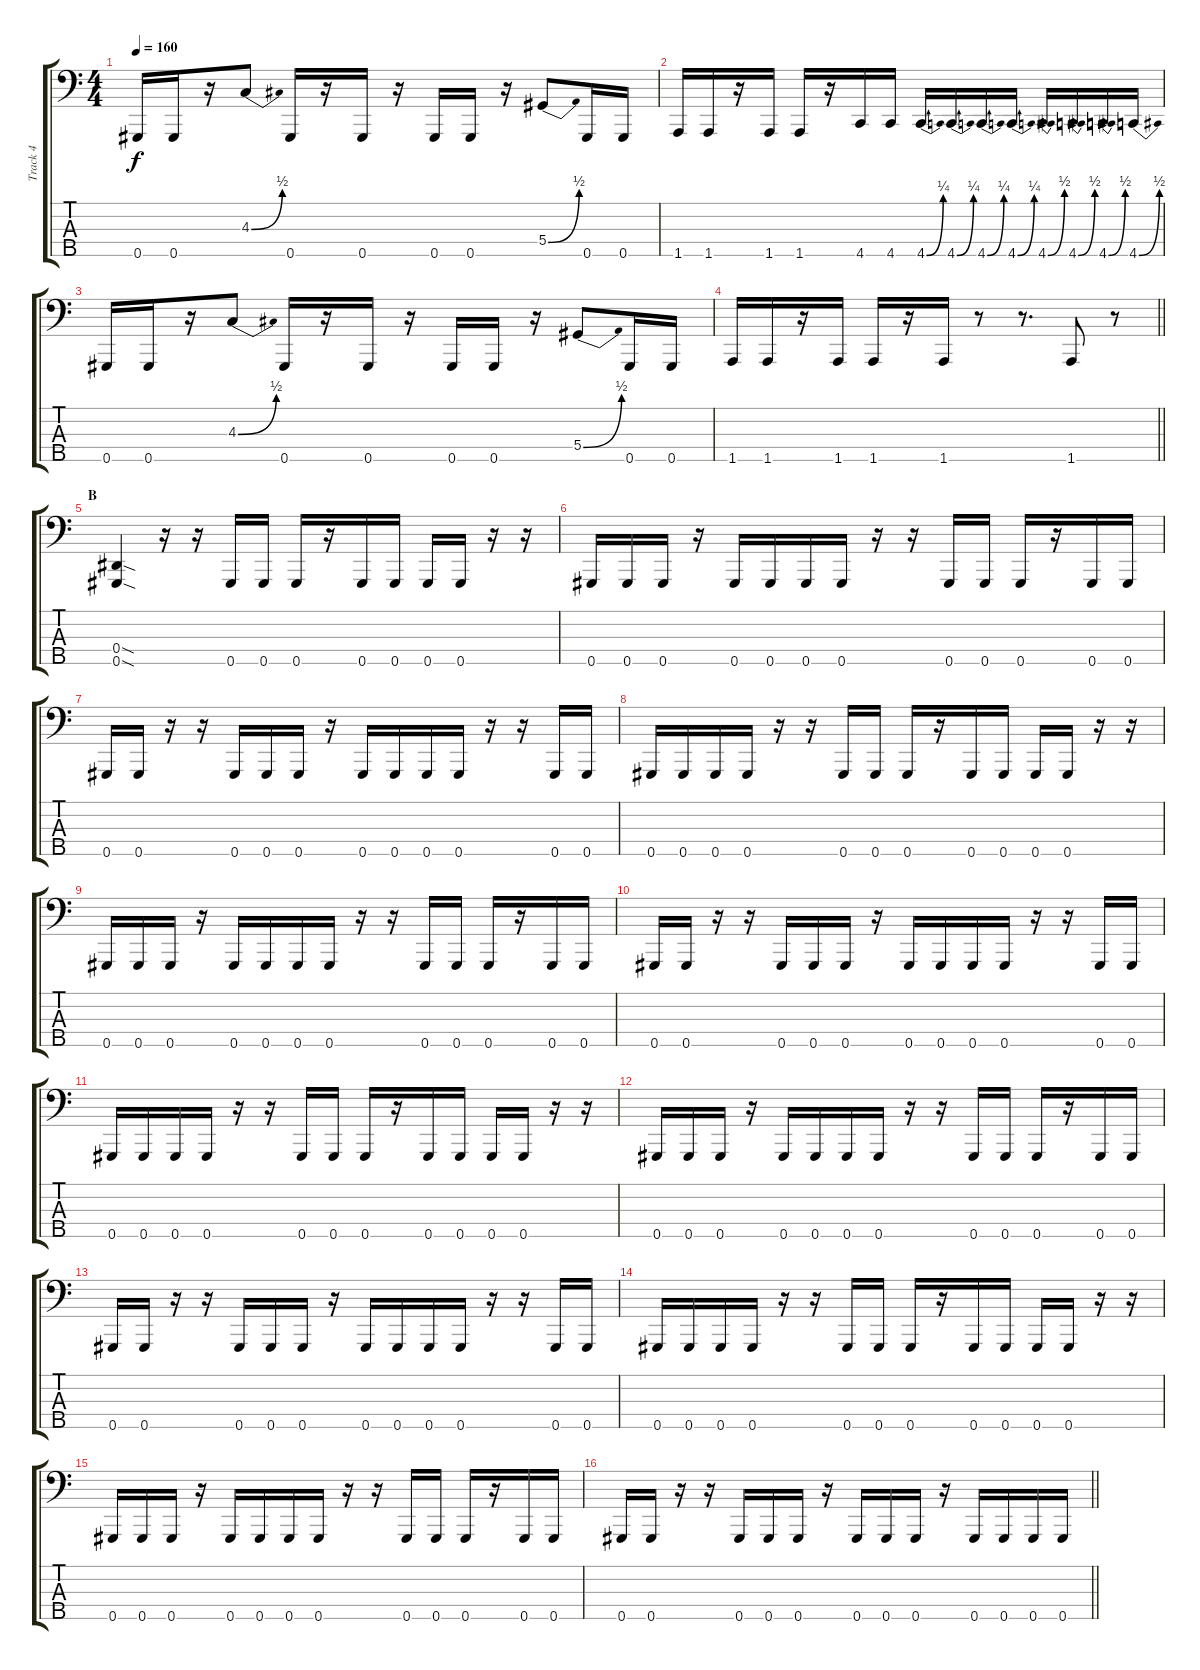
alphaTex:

\track ("Track 4" "Track 4") {instrument electricbasspick}
\staff {score tabs}
\tuning (Gb2 Db2 Ab1 Eb1 Ab0) {hide}
\ts (4 4)
\tempo 160
\clef f4
\ks c
0.5.16{dy f} 0.5.16 r.16 4.3{be (bend 0 0 60 2)}.8 0.5.16 r.16 0.5.16 r.16 0.5.16 0.5.16 r.16 5.4{be (bend 0 0 60 2)}.8 0.5.16 0.5.16 |
1.5.16 1.5.16 r.16 1.5.16 1.5.16 r.16 4.5.16 4.5.16 4.5{be (bend 0 0 60 1)}.16 4.5{be (bend 0 0 60 1)}.16 4.5{be (bend 0 0 60 1)}.16 4.5{be (bend 0 0 60 1)}.16 4.5{be (bend 0 0 60 2)}.16 4.5{be (bend 0 0 60 2)}.16 4.5{be (bend 0 0 60 2)}.16 4.5{be (bend 0 0 60 2)}.16 |
0.5.16 0.5.16 r.16 4.3{be (bend 0 0 60 2)}.8 0.5.16 r.16 0.5.16 r.16 0.5.16 0.5.16 r.16 5.4{be (bend 0 0 60 2)}.8 0.5.16 0.5.16 |
\barLineRight lightlight
1.5.16 1.5.16 r.16 1.5.16 1.5.16 r.16 1.5.16 r.8 r.8{d} 1.5.8 r.8 |
\section ("" "B")
(0.4{sod} 0.5{sod}).4 r.16 r.16 0.5.16 0.5.16 0.5.16 r.16 0.5.16 0.5.16 0.5.16 0.5.16 r.16 r.16 |
0.5.16 0.5.16 0.5.16 r.16 0.5.16 0.5.16 0.5.16 0.5.16 r.16 r.16 0.5.16 0.5.16 0.5.16 r.16 0.5.16 0.5.16 |
0.5.16 0.5.16 r.16 r.16 0.5.16 0.5.16 0.5.16 r.16 0.5.16 0.5.16 0.5.16 0.5.16 r.16 r.16 0.5.16 0.5.16 |
0.5.16 0.5.16 0.5.16 0.5.16 r.16 r.16 0.5.16 0.5.16 0.5.16 r.16 0.5.16 0.5.16 0.5.16 0.5.16 r.16 r.16 |
0.5.16 0.5.16 0.5.16 r.16 0.5.16 0.5.16 0.5.16 0.5.16 r.16 r.16 0.5.16 0.5.16 0.5.16 r.16 0.5.16 0.5.16 |
0.5.16 0.5.16 r.16 r.16 0.5.16 0.5.16 0.5.16 r.16 0.5.16 0.5.16 0.5.16 0.5.16 r.16 r.16 0.5.16 0.5.16 |
0.5.16 0.5.16 0.5.16 0.5.16 r.16 r.16 0.5.16 0.5.16 0.5.16 r.16 0.5.16 0.5.16 0.5.16 0.5.16 r.16 r.16 |
0.5.16 0.5.16 0.5.16 r.16 0.5.16 0.5.16 0.5.16 0.5.16 r.16 r.16 0.5.16 0.5.16 0.5.16 r.16 0.5.16 0.5.16 |
0.5.16 0.5.16 r.16 r.16 0.5.16 0.5.16 0.5.16 r.16 0.5.16 0.5.16 0.5.16 0.5.16 r.16 r.16 0.5.16 0.5.16 |
0.5.16 0.5.16 0.5.16 0.5.16 r.16 r.16 0.5.16 0.5.16 0.5.16 r.16 0.5.16 0.5.16 0.5.16 0.5.16 r.16 r.16 |
0.5.16 0.5.16 0.5.16 r.16 0.5.16 0.5.16 0.5.16 0.5.16 r.16 r.16 0.5.16 0.5.16 0.5.16 r.16 0.5.16 0.5.16 |
\barLineRight lightlight
0.5.16 0.5.16 r.16 r.16 0.5.16 0.5.16 0.5.16 r.16 0.5.16 0.5.16 0.5.16 r.16 0.5.16 0.5.16 0.5.16 0.5.16
